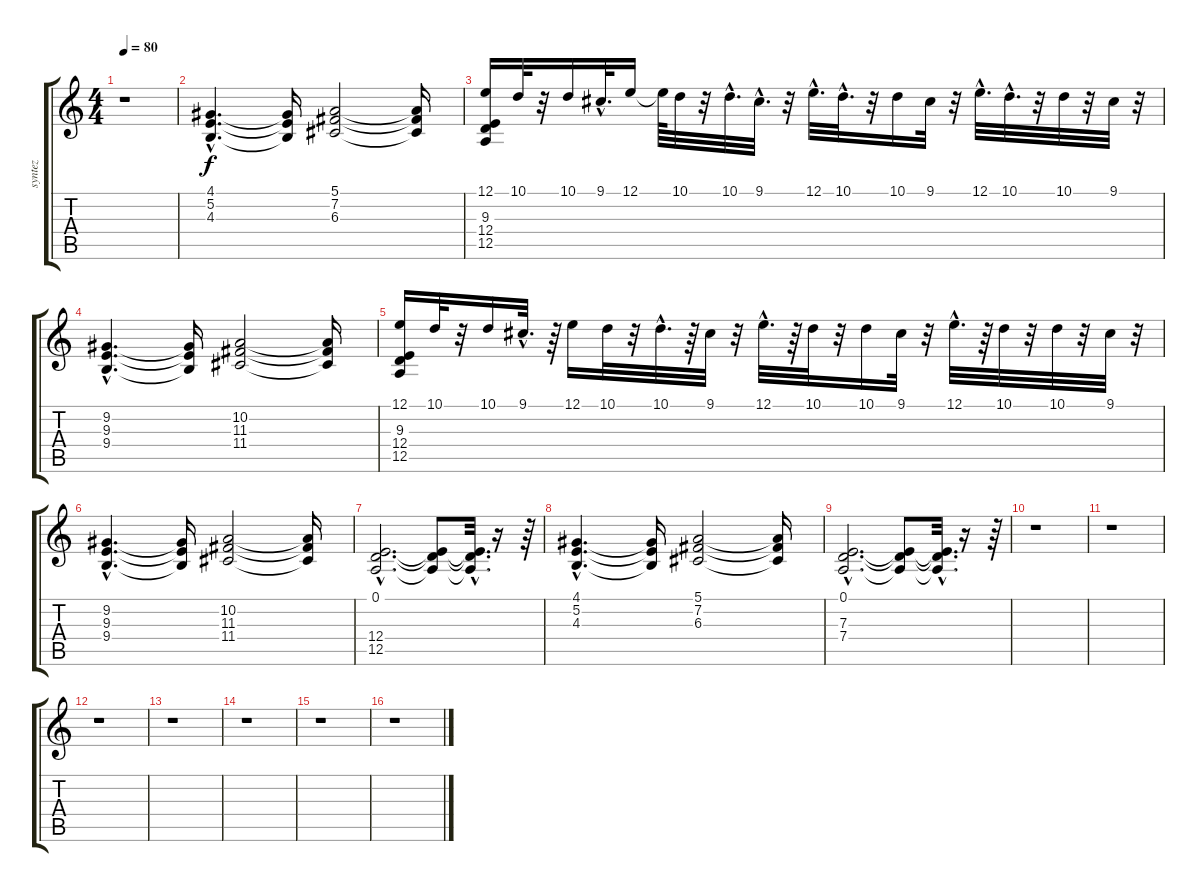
\track ("syntez" "syntez") {instrument synthstrings2}
\staff {score tabs}
\tuning (E4 B3 G3 D3 A2 E2) {hide}
\ts (4 4)
\tempo 80
\clef g2
\ks c
r.1{dy f} |
(4.1{hac} 5.2{hac} 4.3{hac}).4{d} (4.1{t} 5.2{t} 4.3{t}).16 (5.1 7.2 6.3).2 (5.1{t} 7.2{t} 6.3{t}).16 |
(12.1 9.3 12.4 12.5).16 10.1.32 r.32 10.1.16 9.1{hac}.32{d} 12.1.16 12.1{t}.64 10.1.32 r.32 10.1{hac}.32{d} 9.1{hac}.32{d} r.32 12.1{hac}.32{d} 10.1{hac}.32{d} r.32 10.1.16 9.1.32 r.32 12.1{hac}.32{d} 10.1{hac}.32{d} r.32 10.1.32 r.32 9.1.32 r.32 |
(9.2{hac} 9.3{hac} 9.4{hac}).4{d} (9.2{t} 9.3{t} 9.4{t}).16 (10.2 11.3 11.4).2 (10.2{t} 11.3{t} 11.4{t}).16 |
(12.1 9.3 12.4 12.5).16 10.1.32 r.32 10.1.16 9.1{hac}.32{d} r.64 12.1.16 10.1.32 r.32 10.1{hac}.32{d} r.64 9.1.32 r.32 12.1{hac}.32{d} r.64 10.1.32 r.32 10.1.16 9.1.32 r.32 12.1{hac}.32{d} r.64 10.1.32 r.32 10.1.32 r.32 9.1.32 r.32 |
(9.2{hac} 9.3{hac} 9.4{hac}).4{d} (9.2{t} 9.3{t} 9.4{t}).16 (10.2 11.3 11.4).2 (10.2{t} 11.3{t} 11.4{t}).16 |
(0.1{hac} 12.4{hac} 12.5{hac}).2{d} (0.1{t} 12.4{t} 12.5{t}).8 (0.1{hac t} 12.4{hac t} 12.5{hac t}).32{d} r.16 r.64 |
(4.1{hac} 5.2{hac} 4.3{hac}).4{d} (4.1{t} 5.2{t} 4.3{t}).16 (5.1 7.2 6.3).2 (5.1{t} 7.2{t} 6.3{t}).16 |
(0.1{hac} 7.3{hac} 7.4{hac}).2{d} (0.1{t} 7.3{t} 7.4{t}).8 (0.1{hac t} 7.3{hac t} 7.4{hac t}).32{d} r.16 r.64 |
r.1 |
r.1 |
r.1 |
r.1 |
r.1 |
r.1 |
r.1
